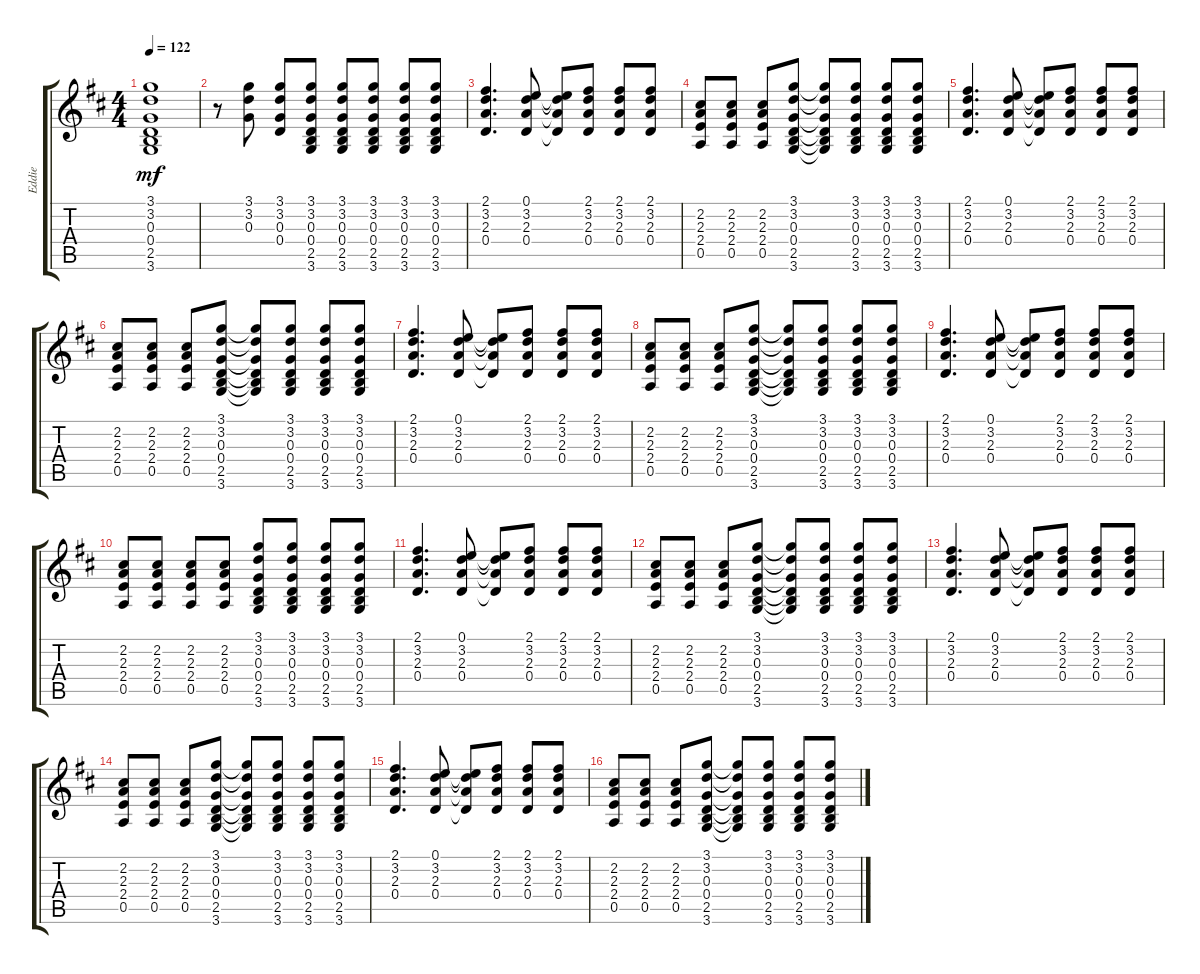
\track ("Eddie" "Eddie") {instrument electricguitarclean}
\staff {score tabs}
\tuning (E4 B3 G3 D3 A2 E2) {hide}
\ts (4 4)
\tempo 122
\clef g2
\ks d
(3.1 3.2 0.3 0.4 2.5 3.6).1{dy mf} |
r.8 (3.1 3.2 0.3).8 (3.1 3.2 0.3 0.4).8 (3.1 3.2 0.3 0.4 2.5 3.6).8 (3.1 3.2 0.3 0.4 2.5 3.6).8 (3.1 3.2 0.3 0.4 2.5 3.6).8 (3.1 3.2 0.3 0.4 2.5 3.6).8 (3.1 3.2 0.3 0.4 2.5 3.6).8 |
(2.1 3.2 2.3 0.4).4{d} (0.1 3.2 2.3 0.4).8 (0.1{t} 3.2{t} 2.3{t} 0.4{t}).8 (2.1 3.2 2.3 0.4).8 (2.1 3.2 2.3 0.4).8 (2.1 3.2 2.3 0.4).8 |
(2.2 2.3 2.4 0.5).8 (2.2 2.3 2.4 0.5).8 (2.2 2.3 2.4 0.5).8 (3.1 3.2 0.3 0.4 2.5 3.6).8 (3.1{t} 3.2{t} 0.3{t} 0.4{t} 2.5{t} 3.6{t}).8 (3.1 3.2 0.3 0.4 2.5 3.6).8 (3.1 3.2 0.3 0.4 2.5 3.6).8 (3.1 3.2 0.3 0.4 2.5 3.6).8 |
(2.1 3.2 2.3 0.4).4{d} (0.1 3.2 2.3 0.4).8 (0.1{t} 3.2{t} 2.3{t} 0.4{t}).8 (2.1 3.2 2.3 0.4).8 (2.1 3.2 2.3 0.4).8 (2.1 3.2 2.3 0.4).8 |
(2.2 2.3 2.4 0.5).8 (2.2 2.3 2.4 0.5).8 (2.2 2.3 2.4 0.5).8 (3.1 3.2 0.3 0.4 2.5 3.6).8 (3.1{t} 3.2{t} 0.3{t} 0.4{t} 2.5{t} 3.6{t}).8 (3.1 3.2 0.3 0.4 2.5 3.6).8 (3.1 3.2 0.3 0.4 2.5 3.6).8 (3.1 3.2 0.3 0.4 2.5 3.6).8 |
(2.1 3.2 2.3 0.4).4{d} (0.1 3.2 2.3 0.4).8 (0.1{t} 3.2{t} 2.3{t} 0.4{t}).8 (2.1 3.2 2.3 0.4).8 (2.1 3.2 2.3 0.4).8 (2.1 3.2 2.3 0.4).8 |
(2.2 2.3 2.4 0.5).8 (2.2 2.3 2.4 0.5).8 (2.2 2.3 2.4 0.5).8 (3.1 3.2 0.3 0.4 2.5 3.6).8 (3.1{t} 3.2{t} 0.3{t} 0.4{t} 2.5{t} 3.6{t}).8 (3.1 3.2 0.3 0.4 2.5 3.6).8 (3.1 3.2 0.3 0.4 2.5 3.6).8 (3.1 3.2 0.3 0.4 2.5 3.6).8 |
(2.1 3.2 2.3 0.4).4{d} (0.1 3.2 2.3 0.4).8 (0.1{t} 3.2{t} 2.3{t} 0.4{t}).8 (2.1 3.2 2.3 0.4).8 (2.1 3.2 2.3 0.4).8 (2.1 3.2 2.3 0.4).8 |
(2.2 2.3 2.4 0.5).8 (2.2 2.3 2.4 0.5).8 (2.2 2.3 2.4 0.5).8 (2.2 2.3 2.4 0.5).8 (3.1 3.2 0.3 0.4 2.5 3.6).8 (3.1 3.2 0.3 0.4 2.5 3.6).8 (3.1 3.2 0.3 0.4 2.5 3.6).8 (3.1 3.2 0.3 0.4 2.5 3.6).8 |
(2.1 3.2 2.3 0.4).4{d} (0.1 3.2 2.3 0.4).8 (0.1{t} 3.2{t} 2.3{t} 0.4{t}).8 (2.1 3.2 2.3 0.4).8 (2.1 3.2 2.3 0.4).8 (2.1 3.2 2.3 0.4).8 |
(2.2 2.3 2.4 0.5).8 (2.2 2.3 2.4 0.5).8 (2.2 2.3 2.4 0.5).8 (3.1 3.2 0.3 0.4 2.5 3.6).8 (3.1{t} 3.2{t} 0.3{t} 0.4{t} 2.5{t} 3.6{t}).8 (3.1 3.2 0.3 0.4 2.5 3.6).8 (3.1 3.2 0.3 0.4 2.5 3.6).8 (3.1 3.2 0.3 0.4 2.5 3.6).8 |
(2.1 3.2 2.3 0.4).4{d} (0.1 3.2 2.3 0.4).8 (0.1{t} 3.2{t} 2.3{t} 0.4{t}).8 (2.1 3.2 2.3 0.4).8 (2.1 3.2 2.3 0.4).8 (2.1 3.2 2.3 0.4).8 |
(2.2 2.3 2.4 0.5).8 (2.2 2.3 2.4 0.5).8 (2.2 2.3 2.4 0.5).8 (3.1 3.2 0.3 0.4 2.5 3.6).8 (3.1{t} 3.2{t} 0.3{t} 0.4{t} 2.5{t} 3.6{t}).8 (3.1 3.2 0.3 0.4 2.5 3.6).8 (3.1 3.2 0.3 0.4 2.5 3.6).8 (3.1 3.2 0.3 0.4 2.5 3.6).8 |
(2.1 3.2 2.3 0.4).4{d} (0.1 3.2 2.3 0.4).8 (0.1{t} 3.2{t} 2.3{t} 0.4{t}).8 (2.1 3.2 2.3 0.4).8 (2.1 3.2 2.3 0.4).8 (2.1 3.2 2.3 0.4).8 |
(2.2 2.3 2.4 0.5).8 (2.2 2.3 2.4 0.5).8 (2.2 2.3 2.4 0.5).8 (3.1 3.2 0.3 0.4 2.5 3.6).8 (3.1{t} 3.2{t} 0.3{t} 0.4{t} 2.5{t} 3.6{t}).8 (3.1 3.2 0.3 0.4 2.5 3.6).8 (3.1 3.2 0.3 0.4 2.5 3.6).8 (3.1 3.2 0.3 0.4 2.5 3.6).8
